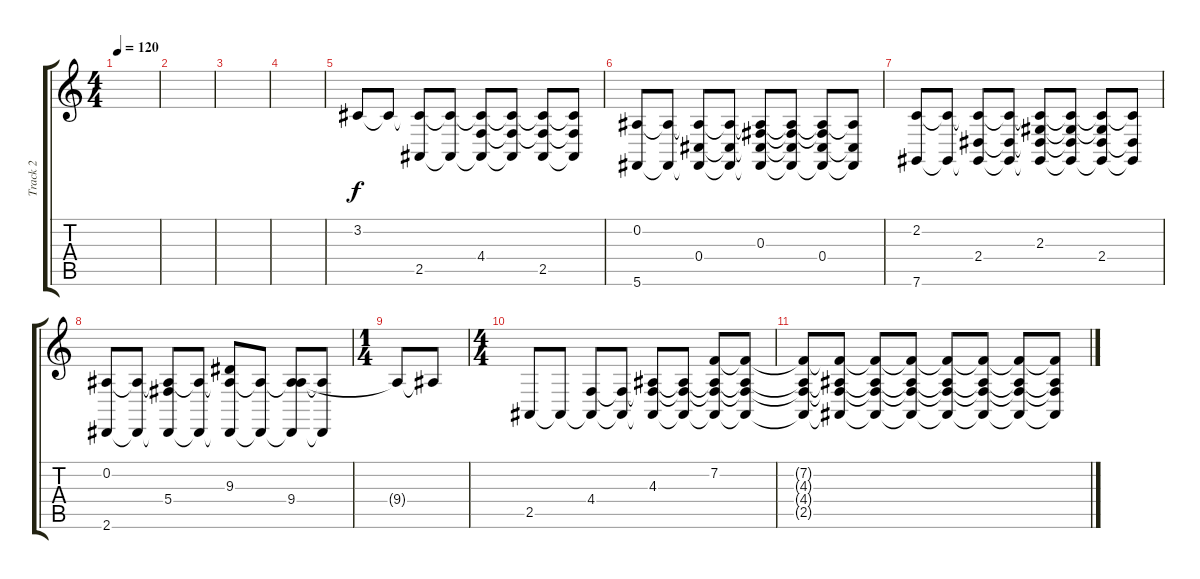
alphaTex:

\track ("Track 2" "Track 2") {instrument electricgrandpiano}
\staff {score tabs}
\tuning (Eb4 Bb3 Gb3 Db3 Ab2 Db2) {hide}
\ts (4 4)
\tempo 120
\clef g2
\ks c
|
|
|
|
3.2.8 3.2{t}.8 (3.2{t} 2.5).8 (3.2{t} 2.5{t}).8 (3.2{t} 4.4 2.5{t}).8 (3.2{t} 4.4{t} 2.5{t}).8 (3.2{t} 4.4{t} 2.5).8 (3.2{t} 4.4{t} 2.5{t}).8 |
(0.2 5.6).8 (0.2{t} 5.6{t}).8 (0.2{t} 0.4 5.6{t}).8 (0.2{t} 0.4{t} 5.6{t}).8 (0.2{t} 0.3 0.4{t} 5.6{t}).8 (0.2{t} 0.3{t} 0.4{t} 5.6{t}).8 (0.2{t} 0.3{t} 0.4 5.6{t}).8 (0.2{t} 0.4{t} 5.6{t}).8 |
(2.2 7.6).8 (2.2{t} 7.6{t}).8 (2.2{t} 2.4 7.6{t}).8 (2.2{t} 2.4{t} 7.6{t}).8 (2.2{t} 2.3 2.4{t} 7.6{t}).8 (2.2{t} 2.3{t} 2.4{t} 7.6{t}).8 (2.2{t} 2.3{t} 2.4 7.6{t}).8 (2.2{t} 2.4{t} 7.6{t}).8 |
(0.2 2.6).8 (0.2{t} 2.6{t}).8 (0.2{t} 5.4 2.6{t}).8 (0.2{t} 2.6{t}).8 (0.2{t} 9.3 2.6{t}).8 (0.2{t} 2.6{t}).8 (0.2{t} 9.4 2.6{t}).8 (0.2{t} 2.6{t}).8 |
\ts (1 4)
9.4{t}.8 9.4{t}.8 |
\ts (4 4)
2.5.8 2.5{t}.8 (4.4 2.5{t}).8 (4.4{t} 2.5{t}).8 (4.3 4.4{t} 2.5{t}).8 (4.3{t} 4.4{t} 2.5{t}).8 (7.2 4.3{t} 4.4{t} 2.5{t}).8 (7.2{t} 4.3{t} 4.4{t} 2.5{t}).8 |
(7.2{t} 4.3{t} 4.4{t} 2.5{t}).8 (7.2{t} 4.3{t} 4.4{t} 2.5{t}).8 (7.2{t} 4.3{t} 4.4{t} 2.5{t}).8 (7.2{t} 4.3{t} 4.4{t} 2.5{t}).8 (7.2{t} 4.3{t} 4.4{t} 2.5{t}).8 (7.2{t} 4.3{t} 4.4{t} 2.5{t}).8 (7.2{t} 4.3{t} 4.4{t} 2.5{t}).8 (7.2{t} 4.3{t} 4.4{t} 2.5{t}).8
